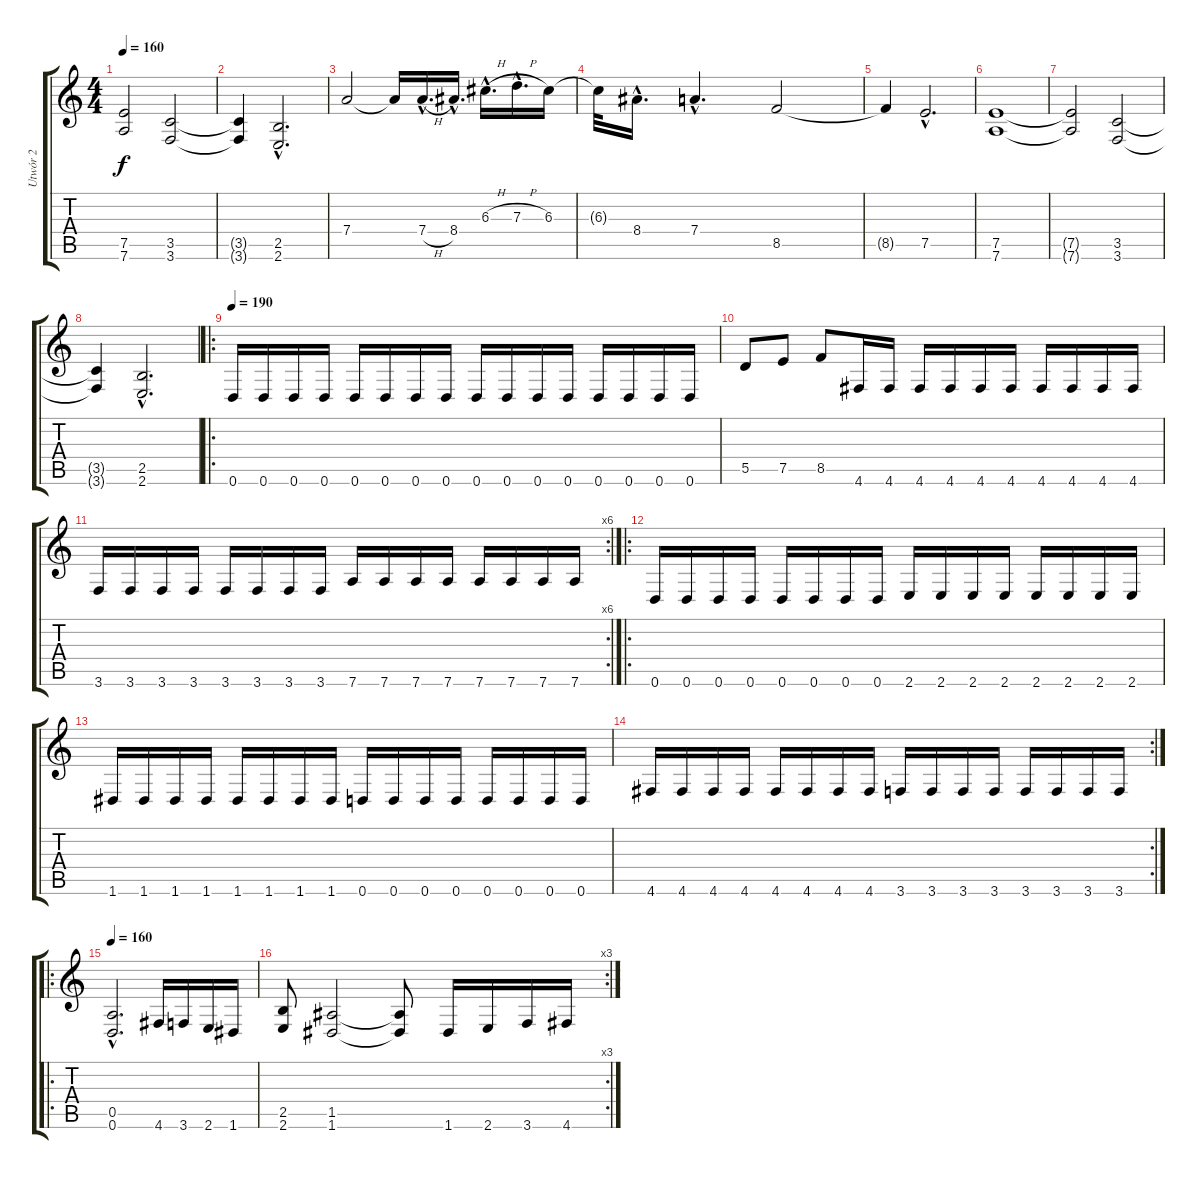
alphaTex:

\track ("Utwór 2" "Utwór 2") {instrument overdrivenguitar}
\staff {score tabs}
\tuning (E4 B3 G3 D3 A2 D2) {hide}
\ts (4 4)
\tempo 160
\clef g2
\ks c
(7.5{t} 7.6{t}).2{dy f} (3.5 3.6).2 |
(3.5{t} 3.6{t}).4 (2.5{hac} 2.6{hac}).2{d} |
7.4.2 7.4{t}.16 7.4{h hac}.16{d} 8.4{hac}.16{d} 6.3{h hac}.16{d} 7.3{h hac}.16{d} 6.3.16 |
6.3{t}.32 8.4{hac}.16{d} 7.4{hac}.4{d} 8.5.2 |
8.5{t}.4 7.5{hac}.2{d} |
(7.5 7.6).1 |
(7.5{t} 7.6{t}).2 (3.5 3.6).2 |
(3.5{t} 3.6{t}).4 (2.5{hac} 2.6{hac}).2{d} |
\ro
\tempo 190
0.6.16 0.6.16 0.6.16 0.6.16 0.6.16 0.6.16 0.6.16 0.6.16 0.6.16 0.6.16 0.6.16 0.6.16 0.6.16 0.6.16 0.6.16 0.6.16 |
5.5.8 7.5.8 8.5.8 4.6.16 4.6.16 4.6.16 4.6.16 4.6.16 4.6.16 4.6.16 4.6.16 4.6.16 4.6.16 |
\rc 6
3.6.16 3.6.16 3.6.16 3.6.16 3.6.16 3.6.16 3.6.16 3.6.16 7.6.16 7.6.16 7.6.16 7.6.16 7.6.16 7.6.16 7.6.16 7.6.16 |
\ro
0.6.16 0.6.16 0.6.16 0.6.16 0.6.16 0.6.16 0.6.16 0.6.16 2.6.16 2.6.16 2.6.16 2.6.16 2.6.16 2.6.16 2.6.16 2.6.16 |
1.6.16 1.6.16 1.6.16 1.6.16 1.6.16 1.6.16 1.6.16 1.6.16 0.6.16 0.6.16 0.6.16 0.6.16 0.6.16 0.6.16 0.6.16 0.6.16 |
\rc 2
4.6.16 4.6.16 4.6.16 4.6.16 4.6.16 4.6.16 4.6.16 4.6.16 3.6.16 3.6.16 3.6.16 3.6.16 3.6.16 3.6.16 3.6.16 3.6.16 |
\ro
\tempo 160
(0.5{hac} 0.6{hac}).2{d} 4.6.16 3.6.16 2.6.16 1.6.16 |
\rc 3
(2.5 2.6).8 (1.5 1.6).2 (1.5{t} 1.6{t}).8 1.6.16 2.6.16 3.6.16 4.6.16
